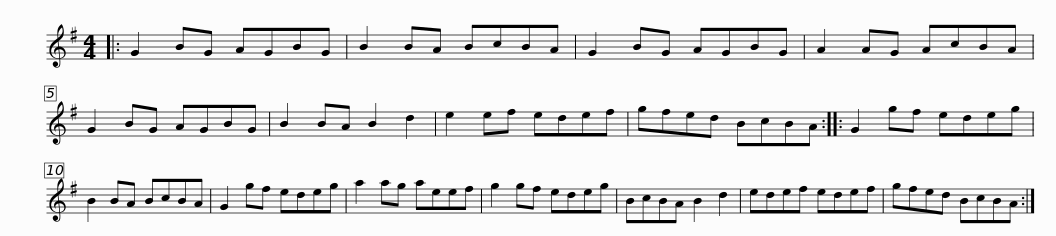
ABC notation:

X:1
L:1/8
M:4/4
I:linebreak $
K:G
V:1 treble
V:1
|: G2 BG AGBG | B2 BA BcBA | G2 BG AGBG | A2 AG AcBA | G2 BG AGBG | %5
 B2 BA B2 d2 |$ e2 ef edef | gfed BcBA :: G2 gf edeg | B2 BA BcBA | %10
 G2 gf edeg | a2 ag aeef |$ g2 gf edeg | BcBA B2 d2 | edef edef | %15
 gfed BcBA :| %16
